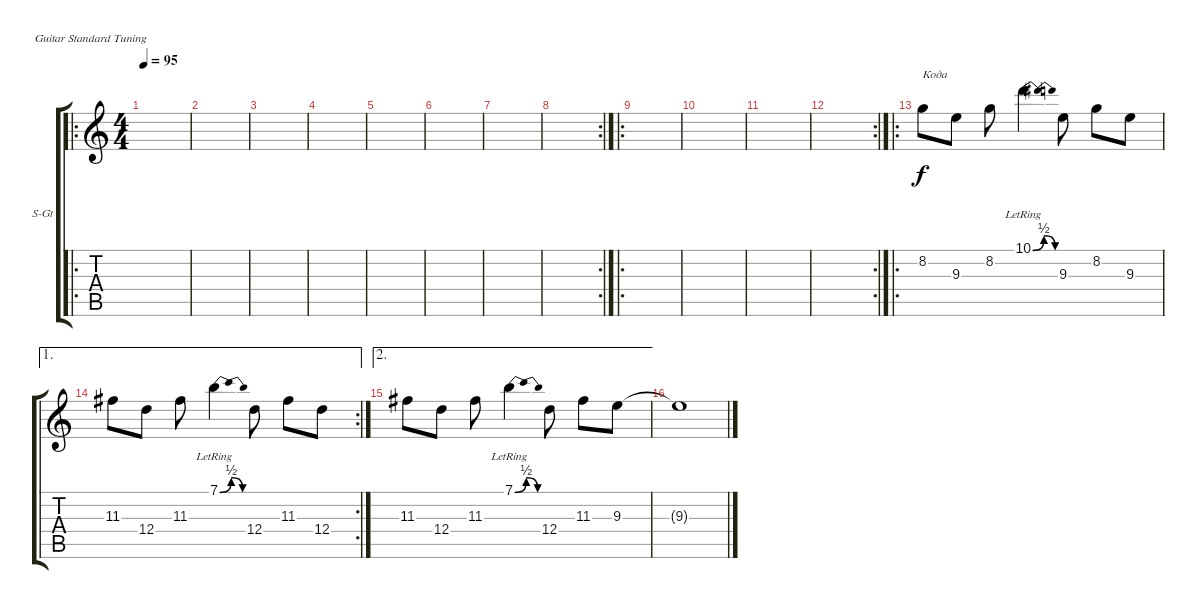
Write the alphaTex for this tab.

\defaultSystemsLayout 4
\bracketExtendMode groupsimilarinstruments
\firstSystemTrackNameOrientation horizontal
\otherSystemsTrackNameOrientation horizontal
\track ("Steel Guitar" "S-Gt") {instrument acousticguitarsteel}
\staff {score tabs}
\tuning (E4 B3 G3 D3 A2 E2)
\ro
\ts (4 4)
\tempo 95
\clef g2
\scale
0.509881
\ks c
|
\scale
0.245059 |
\scale
0.245059 |
\scale
0.333333 |
\scale
0.333333 |
\scale
0.333333 |
\scale
0.303922 |
\rc 2
\scale
0.333333 |
\ro
\scale
0.362745 |
\scale
0.322917 |
\scale
0.322917 |
\rc 2
\scale
0.354167 |
\ro
\scale
0.333333 8.2.8{txt "Кода" lyrics (0 "") lyrics (1 "") lyrics (2 "") lyrics (3 "") lyrics (4 "")} 9.3.8 8.2.8 10.1{be (bendrelease 0 0 25.8 2 26.4 2 51 0) lr}.4 9.3.8 8.2.8 9.3.8 |
\ae 1
\rc 2
\scale
0.333333 11.3.8 12.4.8 11.3.8 7.1{be (bendrelease 0 0 22.8 2 25.2 2 45.6 0) lr}.4 12.4.8 11.3.8 12.4.8 |
\ae 2
\scale
0.333333 11.3.8 12.4.8 11.3.8 7.1{be (bendrelease 0 0 22.8 2 25.2 2 45.6 0) lr}.4 12.4.8 11.3.8 9.3.8 |
9.3{t}.1
